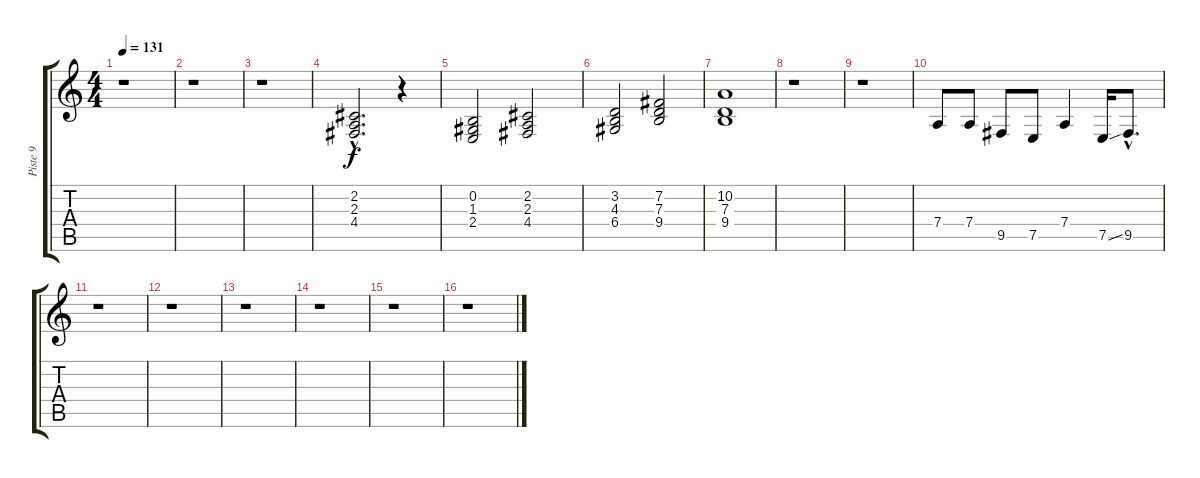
\track ("Piste 9" "Piste 9") {instrument acousticgrandpiano}
\staff {score tabs}
\tuning (E4 B3 G3 D3 A2 E2) {hide}
\ts (4 4)
\tempo 131
\clef g2
\ks c
r.1{dy f} |
r.1 |
r.1 |
(2.2{hac} 2.3{hac} 4.4{hac}).2{d} r.4 |
(0.2 1.3 2.4).2 (2.2 2.3 4.4).2 |
(3.2 4.3 6.4).2 (7.2 7.3 9.4).2 |
(10.2 7.3 9.4).1 |
r.1 |
r.1 |
7.4.8 7.4.8 9.5.8 7.5.8 7.4.4 7.5{ss}.16 9.5{hac}.8{d} |
r.1 |
r.1 |
r.1 |
r.1 |
r.1 |
r.1
